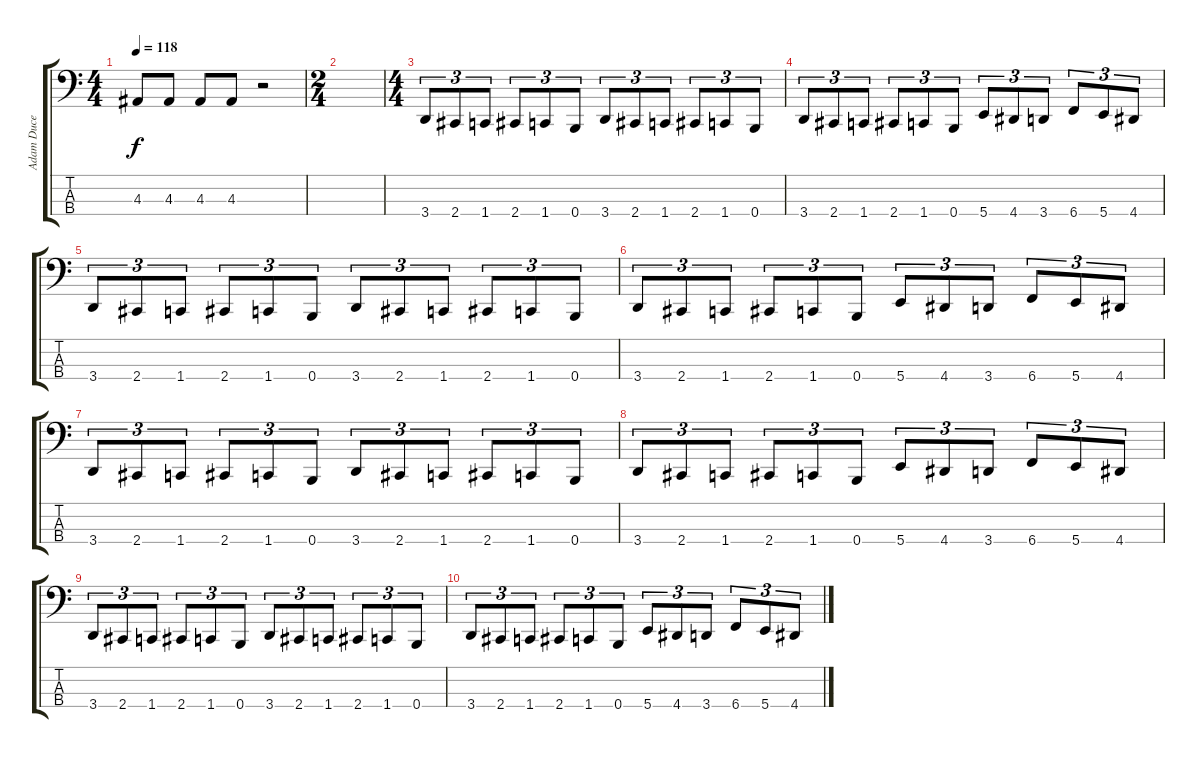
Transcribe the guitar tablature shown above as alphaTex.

\track ("Adam Duce" "Adam Duce") {instrument electricbassfinger}
\staff {score tabs}
\tuning (E2 B1 Gb1 B0) {hide}
\ts (4 4)
\tempo 118
\clef f4
\ks c
4.3.8{dy f} 4.3.8 4.3.8 4.3.8 r.2 |
\ts (2 4)
|
\ts (4 4)
3.4.8{tu (3 2)} 2.4.8{tu (3 2)} 1.4.8{tu (3 2)} 2.4.8{tu (3 2)} 1.4.8{tu (3 2)} 0.4.8{tu (3 2)} 3.4.8{tu (3 2)} 2.4.8{tu (3 2)} 1.4.8{tu (3 2)} 2.4.8{tu (3 2)} 1.4.8{tu (3 2)} 0.4.8{tu (3 2)} |
3.4.8{tu (3 2)} 2.4.8{tu (3 2)} 1.4.8{tu (3 2)} 2.4.8{tu (3 2)} 1.4.8{tu (3 2)} 0.4.8{tu (3 2)} 5.4.8{tu (3 2)} 4.4.8{tu (3 2)} 3.4.8{tu (3 2)} 6.4.8{tu (3 2)} 5.4.8{tu (3 2)} 4.4.8{tu (3 2)} |
3.4.8{tu (3 2)} 2.4.8{tu (3 2)} 1.4.8{tu (3 2)} 2.4.8{tu (3 2)} 1.4.8{tu (3 2)} 0.4.8{tu (3 2)} 3.4.8{tu (3 2)} 2.4.8{tu (3 2)} 1.4.8{tu (3 2)} 2.4.8{tu (3 2)} 1.4.8{tu (3 2)} 0.4.8{tu (3 2)} |
3.4.8{tu (3 2)} 2.4.8{tu (3 2)} 1.4.8{tu (3 2)} 2.4.8{tu (3 2)} 1.4.8{tu (3 2)} 0.4.8{tu (3 2)} 5.4.8{tu (3 2)} 4.4.8{tu (3 2)} 3.4.8{tu (3 2)} 6.4.8{tu (3 2)} 5.4.8{tu (3 2)} 4.4.8{tu (3 2)} |
3.4.8{tu (3 2)} 2.4.8{tu (3 2)} 1.4.8{tu (3 2)} 2.4.8{tu (3 2)} 1.4.8{tu (3 2)} 0.4.8{tu (3 2)} 3.4.8{tu (3 2)} 2.4.8{tu (3 2)} 1.4.8{tu (3 2)} 2.4.8{tu (3 2)} 1.4.8{tu (3 2)} 0.4.8{tu (3 2)} |
3.4.8{tu (3 2)} 2.4.8{tu (3 2)} 1.4.8{tu (3 2)} 2.4.8{tu (3 2)} 1.4.8{tu (3 2)} 0.4.8{tu (3 2)} 5.4.8{tu (3 2)} 4.4.8{tu (3 2)} 3.4.8{tu (3 2)} 6.4.8{tu (3 2)} 5.4.8{tu (3 2)} 4.4.8{tu (3 2)} |
3.4.8{tu (3 2)} 2.4.8{tu (3 2)} 1.4.8{tu (3 2)} 2.4.8{tu (3 2)} 1.4.8{tu (3 2)} 0.4.8{tu (3 2)} 3.4.8{tu (3 2)} 2.4.8{tu (3 2)} 1.4.8{tu (3 2)} 2.4.8{tu (3 2)} 1.4.8{tu (3 2)} 0.4.8{tu (3 2)} |
3.4.8{tu (3 2)} 2.4.8{tu (3 2)} 1.4.8{tu (3 2)} 2.4.8{tu (3 2)} 1.4.8{tu (3 2)} 0.4.8{tu (3 2)} 5.4.8{tu (3 2)} 4.4.8{tu (3 2)} 3.4.8{tu (3 2)} 6.4.8{tu (3 2)} 5.4.8{tu (3 2)} 4.4.8{tu (3 2)}
